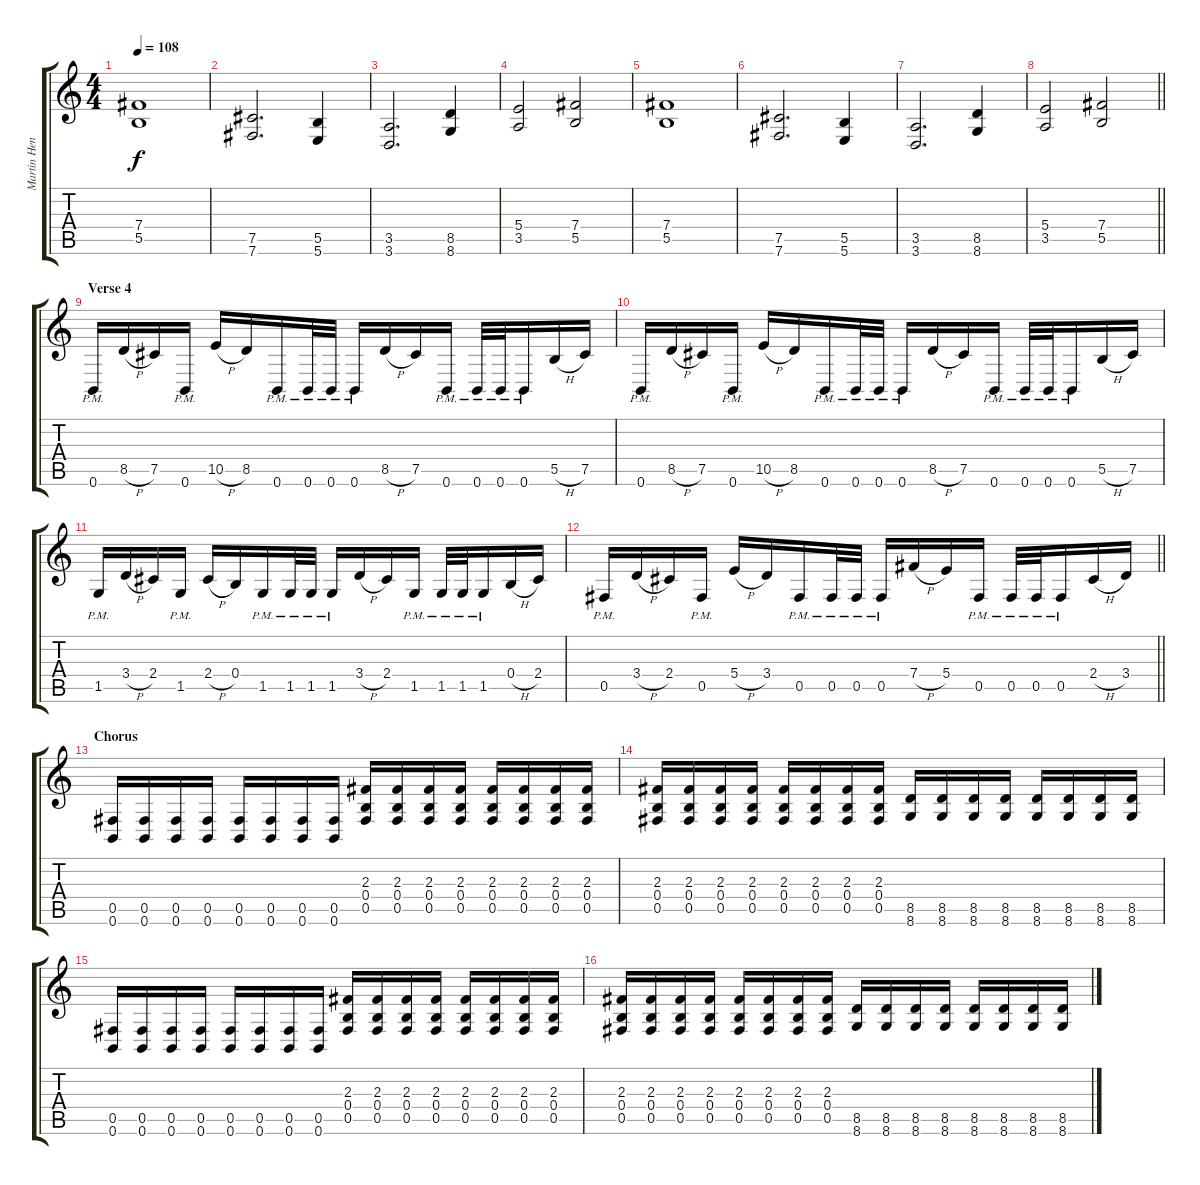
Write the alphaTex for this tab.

\track ("Martin Henriksson" "Martin Hen") {instrument distortionguitar}
\staff {score tabs}
\tuning (Db4 Ab3 E3 B2 Gb2 B1) {hide}
\ts (4 4)
\section ("" "")
\tempo 108
\clef g2
\ks c
(7.4 5.5).1{dy f} |
(7.5 7.6).2{d} (5.5 5.6).4 |
(3.5 3.6).2{d} (8.5 8.6).4 |
(5.4 3.5).2 (7.4 5.5).2 |
(7.4 5.5).1 |
(7.5 7.6).2{d} (5.5 5.6).4 |
(3.5 3.6).2{d} (8.5 8.6).4 |
\barLineRight lightlight
(5.4 3.5).2 (7.4 5.5).2 |
\section ("" "Verse 4")
0.6{pm}.16 8.5{h}.16 7.5.16 0.6{pm}.16 10.5{h}.16 8.5.16 0.6{pm}.16 0.6{pm}.32 0.6{pm}.32 0.6{pm}.16 8.5{h}.16 7.5.16 0.6{pm}.16 0.6{pm}.32 0.6{pm}.32 0.6{pm}.16 5.5{h}.16 7.5.16 |
0.6{pm}.16 8.5{h}.16 7.5.16 0.6{pm}.16 10.5{h}.16 8.5.16 0.6{pm}.16 0.6{pm}.32 0.6{pm}.32 0.6{pm}.16 8.5{h}.16 7.5.16 0.6{pm}.16 0.6{pm}.32 0.6{pm}.32 0.6{pm}.16 5.5{h}.16 7.5.16 |
1.5{pm}.16 3.4{h}.16 2.4.16 1.5{pm}.16 2.4{h}.16 0.4.16 1.5{pm}.16 1.5{pm}.32 1.5{pm}.32 1.5{pm}.16 3.4{h}.16 2.4.16 1.5{pm}.16 1.5{pm}.32 1.5{pm}.32 1.5{pm}.16 0.4{h}.16 2.4.16 |
\barLineRight lightlight
0.5{pm}.16 3.4{h}.16 2.4.16 0.5{pm}.16 5.4{h}.16 3.4.16 0.5{pm}.16 0.5{pm}.32 0.5{pm}.32 0.5{pm}.16 7.4{h}.16 5.4.16 0.5{pm}.16 0.5{pm}.32 0.5{pm}.32 0.5{pm}.16 2.4{h}.16 3.4.16 |
\section ("" "Chorus")
(0.5 0.6).16 (0.5 0.6).16 (0.5 0.6).16 (0.5 0.6).16 (0.5 0.6).16 (0.5 0.6).16 (0.5 0.6).16 (0.5 0.6).16 (2.3 0.4 0.5).16 (2.3 0.4 0.5).16 (2.3 0.4 0.5).16 (2.3 0.4 0.5).16 (2.3 0.4 0.5).16 (2.3 0.4 0.5).16 (2.3 0.4 0.5).16 (2.3 0.4 0.5).16 |
(2.3 0.4 0.5).16 (2.3 0.4 0.5).16 (2.3 0.4 0.5).16 (2.3 0.4 0.5).16 (2.3 0.4 0.5).16 (2.3 0.4 0.5).16 (2.3 0.4 0.5).16 (2.3 0.4 0.5).16 (8.5 8.6).16 (8.5 8.6).16 (8.5 8.6).16 (8.5 8.6).16 (8.5 8.6).16 (8.5 8.6).16 (8.5 8.6).16 (8.5 8.6).16 |
(0.5 0.6).16 (0.5 0.6).16 (0.5 0.6).16 (0.5 0.6).16 (0.5 0.6).16 (0.5 0.6).16 (0.5 0.6).16 (0.5 0.6).16 (2.3 0.4 0.5).16 (2.3 0.4 0.5).16 (2.3 0.4 0.5).16 (2.3 0.4 0.5).16 (2.3 0.4 0.5).16 (2.3 0.4 0.5).16 (2.3 0.4 0.5).16 (2.3 0.4 0.5).16 |
(2.3 0.4 0.5).16 (2.3 0.4 0.5).16 (2.3 0.4 0.5).16 (2.3 0.4 0.5).16 (2.3 0.4 0.5).16 (2.3 0.4 0.5).16 (2.3 0.4 0.5).16 (2.3 0.4 0.5).16 (8.5 8.6).16 (8.5 8.6).16 (8.5 8.6).16 (8.5 8.6).16 (8.5 8.6).16 (8.5 8.6).16 (8.5 8.6).16 (8.5 8.6).16
